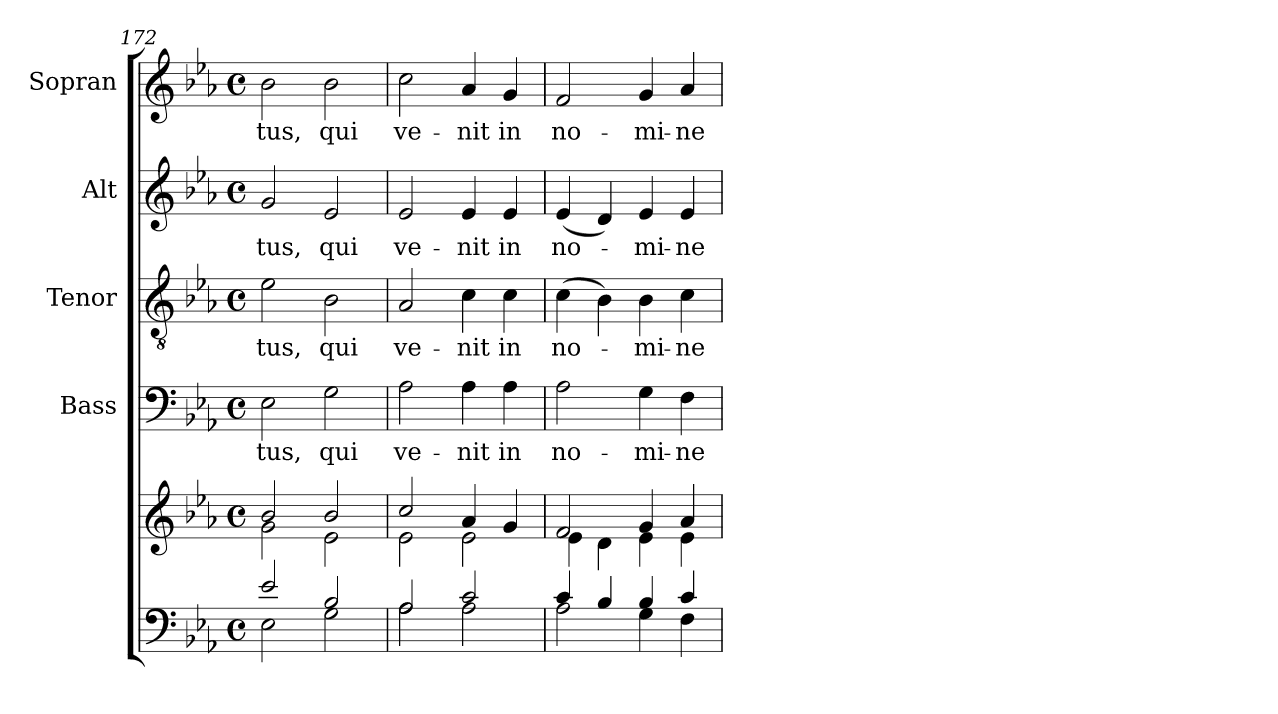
**kern	**kern	**kern	**text	**kern	**text	**kern	**text	**kern	**text
*part5	*part5	*part4	*part4	*part3	*part3	*part2	*part2	*part1	*part1
*staff6	*staff5	*staff4	*staff4	*staff3	*staff3	*staff2	*staff2	*staff1	*staff1
*	*	*I"Bass	*	*I"Tenor	*	*I"Alt	*	*I"Sopran	*
*	*	*I'B.	*	*I'T.	*	*I'A.	*	*I'S.	*
*clefF4	*clefG2	*clefF4	*	*clefGv2	*	*clefG2	*	*clefG2	*
*k[b-e-a-]	*k[b-e-a-]	*k[b-e-a-]	*	*k[b-e-a-]	*	*k[b-e-a-]	*	*k[b-e-a-]	*
*E-:	*E-:	*E-:	*	*E-:	*	*E-:	*	*E-:	*
*M4/4	*M4/4	*M4/4	*	*M4/4	*	*M4/4	*	*M4/4	*
*met(c)	*met(c)	*met(c)	*	*met(c)	*	*met(c)	*	*met(c)	*
=172	=172	=172	=172	=172	=172	=172	=172	=172	=172
*^	*^	*	*	*	*	*	*	*	*
!	!	!	!	!	!LO:LY:b	!	!LO:LY:b	!	!LO:LY:b	!	!LO:LY:b
2e-/	2E-\	2b-/	2g\	2E-\	-tus,	2e-\	-tus,	2g/	-tus,	2b-\	-tus,
!	!	!	!	!	!LO:LY:b	!	!LO:LY:b	!	!LO:LY:b	!	!LO:LY:b
2B-/	2G\	2b-/	2e-\	2G\	qui	2B-\	qui	2e-/	qui	2b-\	qui
=173	=173	=173	=173	=173	=173	=173	=173	=173	=173	=173	=173
!	!	!	!	!	!LO:LY:b	!	!LO:LY:b	!	!LO:LY:b	!	!LO:LY:b
2A-/	2A-\	2cc/	2e-\	2A-\	ve-	2A-/	ve-	2e-/	ve-	2cc\	ve-
!	!	!	!	!	!LO:LY:b	!	!LO:LY:b	!	!LO:LY:b	!	!LO:LY:b
2c/	2A-\	4a-/	2e-\	4A-\	-nit	4c\	-nit	4e-/	-nit	4a-/	-nit
!	!	!	!	!	!LO:LY:b	!	!LO:LY:b	!	!LO:LY:b	!	!LO:LY:b
.	.	4g/	.	4A-\	in	4c\	in	4e-/	in	4g/	in
=174	=174	=174	=174	=174	=174	=174	=174	=174	=174	=174	=174
!	!	!	!	!	!LO:LY:b	!	!LO:LY:b	!	!LO:LY:b	!	!LO:LY:b
4c/	2A-\	2f/	4e-\	2A-\	no-	(>4c\	no-	(<4e-/	no-	2f/	no-
4B-/	.	.	4d\	.	.	4B-\)	.	4d/)	.	.	.
!	!	!	!	!	!LO:LY:b	!	!LO:LY:b	!	!LO:LY:b	!	!LO:LY:b
4B-/	4G\	4g/	4e-\	4G\	-mi-	4B-\	-mi-	4e-/	-mi-	4g/	-mi-
!	!	!	!	!	!LO:LY:b	!	!LO:LY:b	!	!LO:LY:b	!	!LO:LY:b
4c/	4F\	4a-/	4e-\	4F\	-ne	4c\	-ne	4e-/	-ne	4a-/	-ne
*v	*v	*	*	*	*	*	*	*	*	*	*
*	*v	*v	*	*	*	*	*	*	*	*
=	=	=	=	=	=	=	=	=	=
*-	*-	*-	*-	*-	*-	*-	*-	*-	*-
